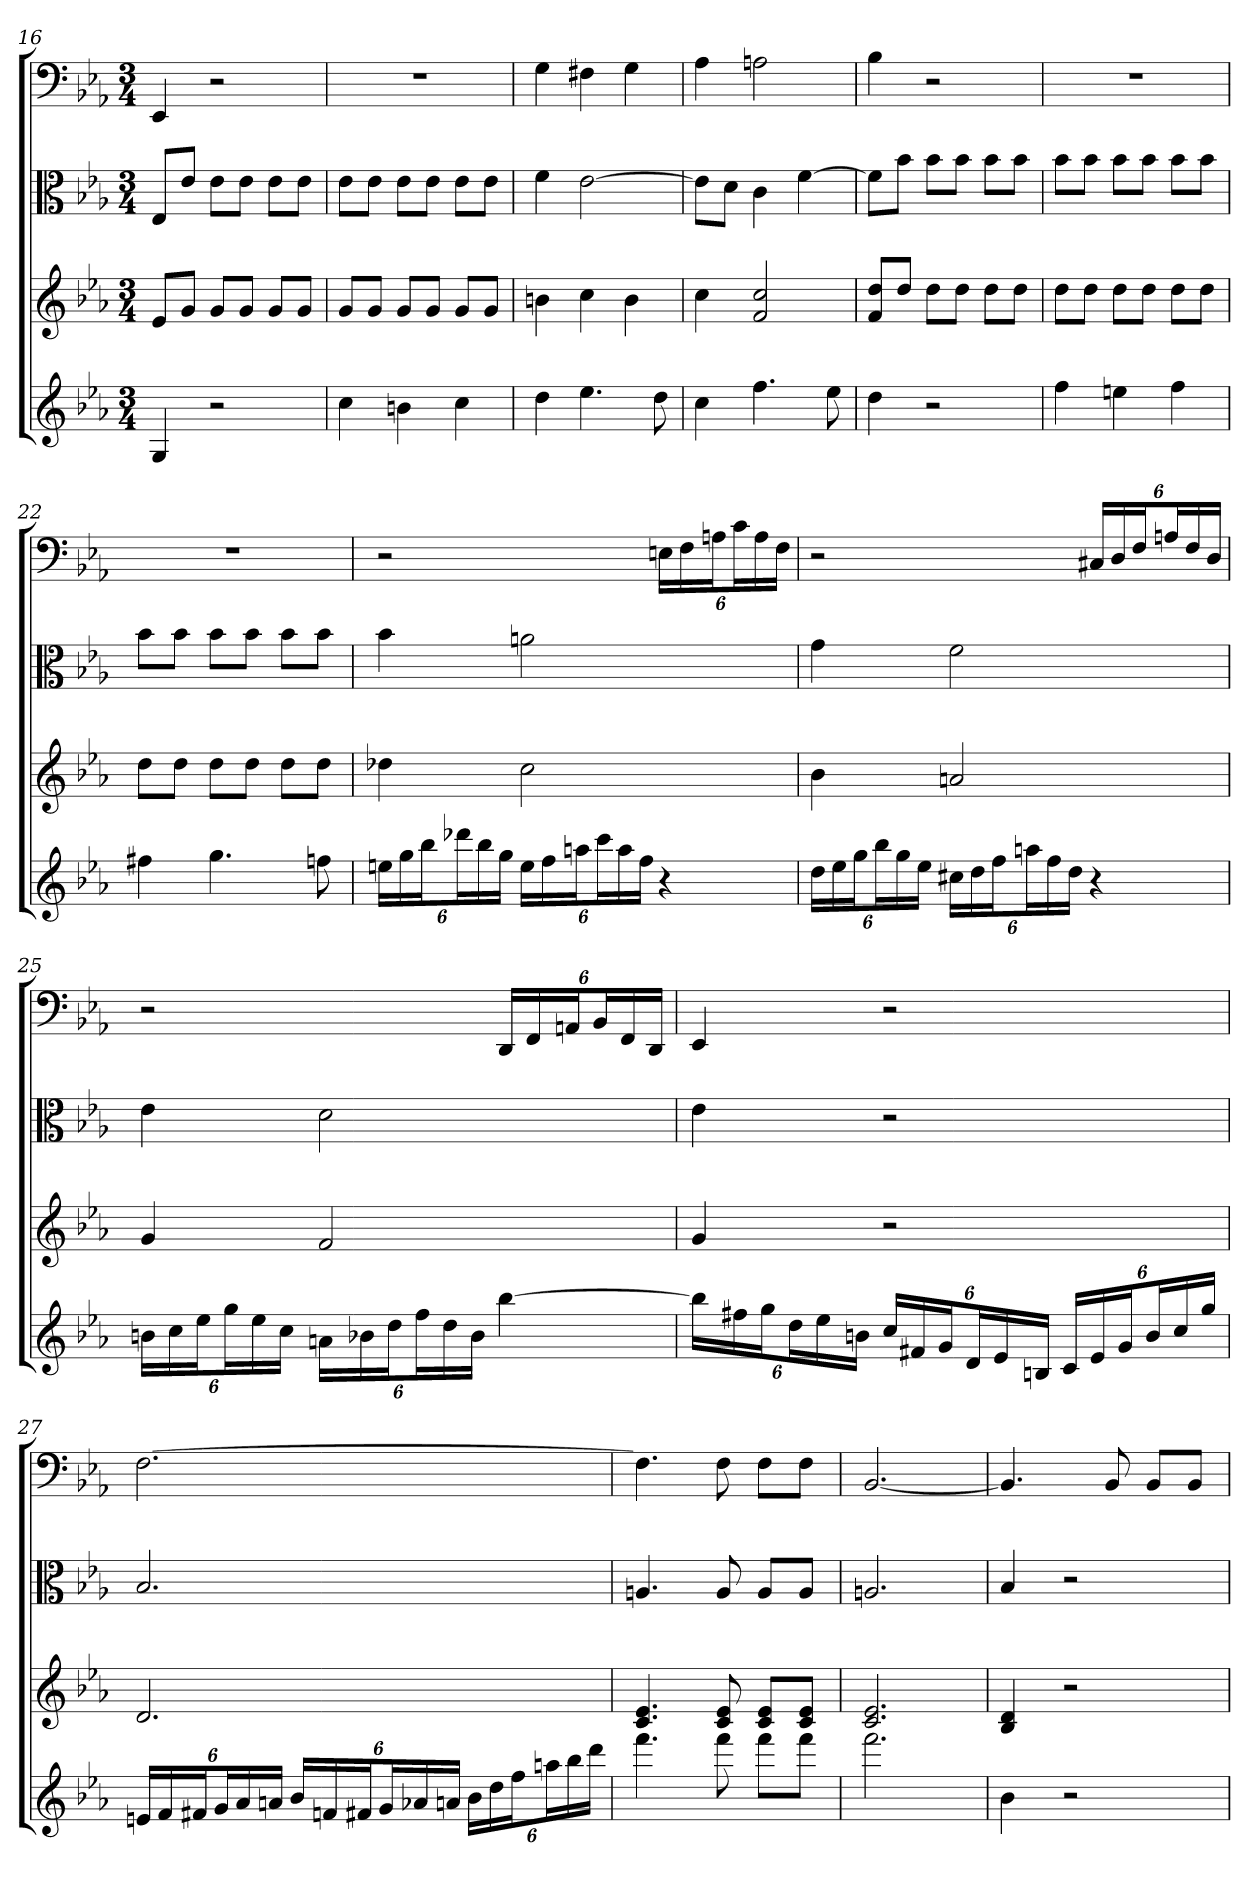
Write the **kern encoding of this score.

**kern	**kern	**kern	**kern
*part4	*part3	*part2	*part1
*staff4	*staff3	*staff2	*staff1
*	*	*clefC3	*clefF4
*k[b-e-a-]	*k[b-e-a-]	*k[b-e-a-]	*k[b-e-a-]
*E-:	*E-:	*E-:	*E-:
*M3/4	*M3/4	*M3/4	*M3/4
=16	=16	=16	=16
4G	8e-L	8E-/L	4EE-
.	8gJ	8e-/J	.
2r	8gL	8e-\L	2r
.	8gJ	8e-\J	.
.	8gL	8e-\L	.
.	8gJ	8e-\J	.
=17	=17	=17	=17
4cc	8gL	8e-\L	2.r
.	8gJ	8e-\J	.
4bn	8gL	8e-\L	.
.	8gJ	8e-\J	.
4cc	8gL	8e-\L	.
.	8gJ	8e-\J	.
=18	=18	=18	=18
4dd	4bn	4f	4G
4.ee-	4cc	[2e-	4F#X
.	4b	.	4G
8dd	.	.	.
=19	=19	=19	=19
4cc	4cc	8e-\L]	4A-
.	.	8d\J	.
4.ff	2f 2cc	4c	2An
.	.	[4f	.
8ee-	.	.	.
=20	=20	=20	=20
4dd	8f 8ddL	8f\L]	4B-
.	8ddJ	8b-\J	.
2r	8ddL	8b-\L	2r
.	8ddJ	8b-\J	.
.	8ddL	8b-\L	.
.	8ddJ	8b-\J	.
=21	=21	=21	=21
4ff	8ddL	8b-\L	2.r
.	8ddJ	8b-\J	.
4een	8ddL	8b-\L	.
.	8ddJ	8b-\J	.
4ff	8ddL	8b-\L	.
.	8ddJ	8b-\J	.
=22	=22	=22	=22
4ff#X	8ddL	8b-\L	2.r
.	8ddJ	8b-\J	.
4.gg	8ddL	8b-\L	.
.	8ddJ	8b-\J	.
.	8ddL	8b-\L	.
8ffn	8ddJ	8b-\J	.
=23	=23	=23	=23
24eenLL	4dd-X	4b-	2r
24gg	.	.	.
24bb-J	.	.	.
24ddd-XL	.	.	.
24bb-	.	.	.
24ggJJ	.	.	.
24eeLL	2cc	2an	.
24ff	.	.	.
24aanJ	.	.	.
24cccL	.	.	.
24aa	.	.	.
24ffJJ	.	.	.
4r	.	.	24En\LL
.	.	.	24F\
.	.	.	24An\J
.	.	.	24c\L
.	.	.	24A\
.	.	.	24F\JJ
=24	=24	=24	=24
24ddLL	4b-	4g	2r
24ee-	.	.	.
24ggJ	.	.	.
24bb-L	.	.	.
24gg	.	.	.
24ee-JJ	.	.	.
24cc#XLL	2an	2f	.
24dd	.	.	.
24ffJ	.	.	.
24aanL	.	.	.
24ff	.	.	.
24ddJJ	.	.	.
4r	.	.	24C#X/LL
.	.	.	24D/
.	.	.	24F/J
.	.	.	24An/L
.	.	.	24F/
.	.	.	24D/JJ
=25	=25	=25	=25
24bnLL	4g	4e-	2r
24cc	.	.	.
24ee-J	.	.	.
24ggL	.	.	.
24ee-	.	.	.
24ccJJ	.	.	.
24anLL	2f	2d	.
24b-X	.	.	.
24ddJ	.	.	.
24ffL	.	.	.
24dd	.	.	.
24b-JJ	.	.	.
[4bb-	.	.	24DD/LL
.	.	.	24FF/
.	.	.	24AAn/J
.	.	.	24BB-/L
.	.	.	24FF/
.	.	.	24DD/JJ
=26	=26	=26	=26
24bb-LL]	4g	4e-	4EE-
24ff#X	.	.	.
24ggJ	.	.	.
24ddL	.	.	.
24ee-	.	.	.
24bnJJ	.	.	.
24ccLL	2r	2r	2r
24f#X	.	.	.
24gJ	.	.	.
24dL	.	.	.
24e-	.	.	.
24BnJJ	.	.	.
24cLL	.	.	.
24e-	.	.	.
24gJ	.	.	.
24bL	.	.	.
24cc	.	.	.
24ggJJ	.	.	.
=27	=27	=27	=27
24enLL	2.d	2.B-	[2.F
24f	.	.	.
24f#XJ	.	.	.
24gL	.	.	.
24a-	.	.	.
24anJJ	.	.	.
24b-LL	.	.	.
24fn	.	.	.
24f#XJ	.	.	.
24gL	.	.	.
24a-X	.	.	.
24anJJ	.	.	.
24b-LL	.	.	.
24dd	.	.	.
24ffJ	.	.	.
24aanL	.	.	.
24bb-	.	.	.
24dddJJ	.	.	.
=28	=28	=28	=28
4.fff	4.c 4.e-	4.An	4.F]
8fff	8c 8e-	8A	8F
8fffL	8c 8e-L	8A/L	8F\L
8fffJ	8c 8e-J	8A/J	8F\J
=29	=29	=29	=29
2.fff	2.c 2.e-	2.An	[2.BB-
=30	=30	=30	=30
4b-	4B- 4d	4B-	4.BB-]
2r	2r	2r	.
.	.	.	8BB-
.	.	.	8BB-/L
.	.	.	8BB-/J
=	=	=	=
*-	*-	*-	*-
